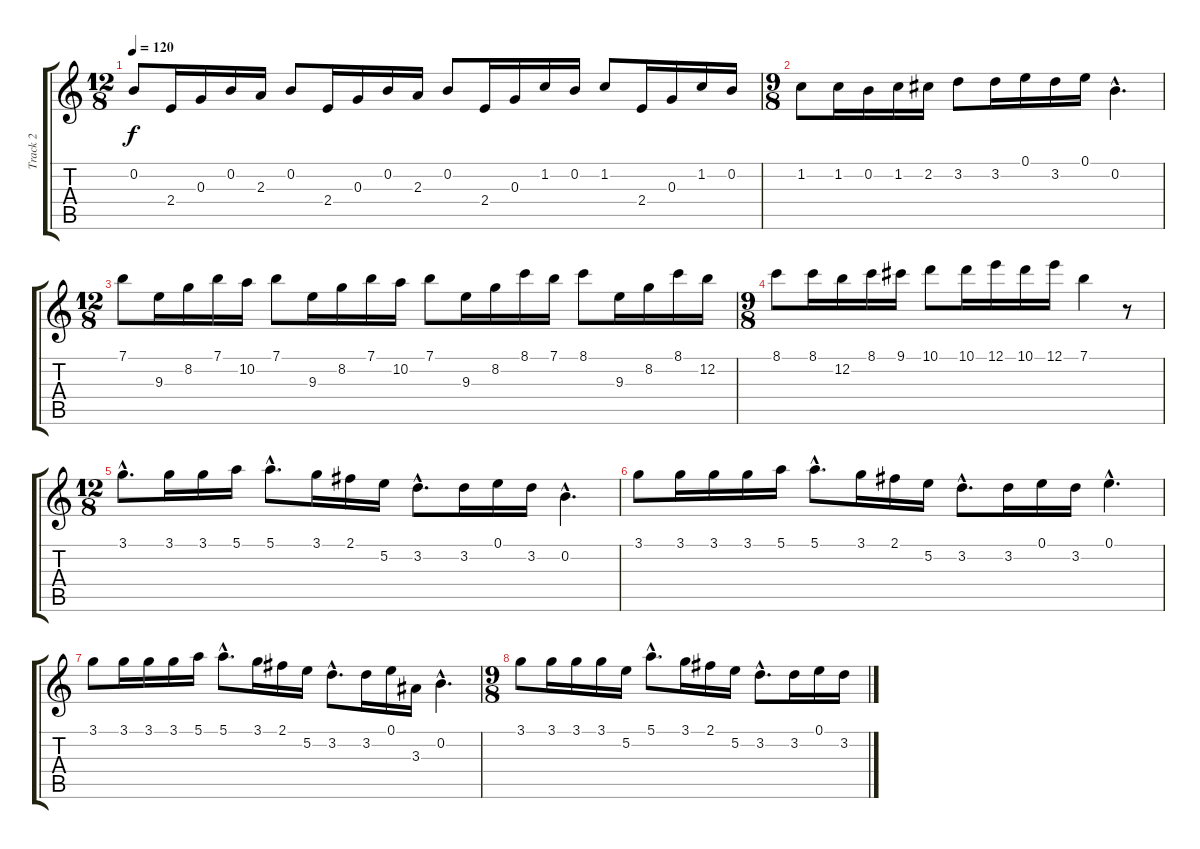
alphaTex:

\track ("Track 2" "Track 2") {instrument acousticguitarnylon}
\staff {score tabs}
\tuning (E4 B3 G3 D3 A2 E2) {hide}
\ts (12 8)
\tempo 120
\clef g2
\ks c
0.2.8{dy f} 2.4.16 0.3.16 0.2.16 2.3.16 0.2.8 2.4.16 0.3.16 0.2.16 2.3.16 0.2.8 2.4.16 0.3.16 1.2.16 0.2.16 1.2.8 2.4.16 0.3.16 1.2.16 0.2.16 |
\ts (9 8)
1.2.8 1.2.16 0.2.16 1.2.16 2.2.16 3.2.8 3.2.16 0.1.16 3.2.16 0.1.16 0.2{hac}.4{d} |
\ts (12 8)
7.1.8 9.3.16 8.2.16 7.1.16 10.2.16 7.1.8 9.3.16 8.2.16 7.1.16 10.2.16 7.1.8 9.3.16 8.2.16 8.1.16 7.1.16 8.1.8 9.3.16 8.2.16 8.1.16 12.2.16 |
\ts (9 8)
8.1.8 8.1.16 12.2.16 8.1.16 9.1.16 10.1.8 10.1.16 12.1.16 10.1.16 12.1.16 7.1.4 r.8 |
\ts (12 8)
3.1{hac}.8{d} 3.1.16 3.1.16 5.1.16 5.1{hac}.8{d} 3.1.16 2.1.16 5.2.16 3.2{hac}.8{d} 3.2.16 0.1.16 3.2.16 0.2{hac}.4{d} |
3.1.8 3.1.16 3.1.16 3.1.16 5.1.16 5.1{hac}.8{d} 3.1.16 2.1.16 5.2.16 3.2{hac}.8{d} 3.2.16 0.1.16 3.2.16 0.1{hac}.4{d} |
3.1.8 3.1.16 3.1.16 3.1.16 5.1.16 5.1{hac}.8{d} 3.1.16 2.1.16 5.2.16 3.2{hac}.8{d} 3.2.16 0.1.16 3.3.16 0.2{hac}.4{d} |
\ts (9 8)
3.1.8 3.1.16 3.1.16 3.1.16 5.2.16 5.1{hac}.8{d} 3.1.16 2.1.16 5.2.16 3.2{hac}.8{d} 3.2.16 0.1.16 3.2.16
